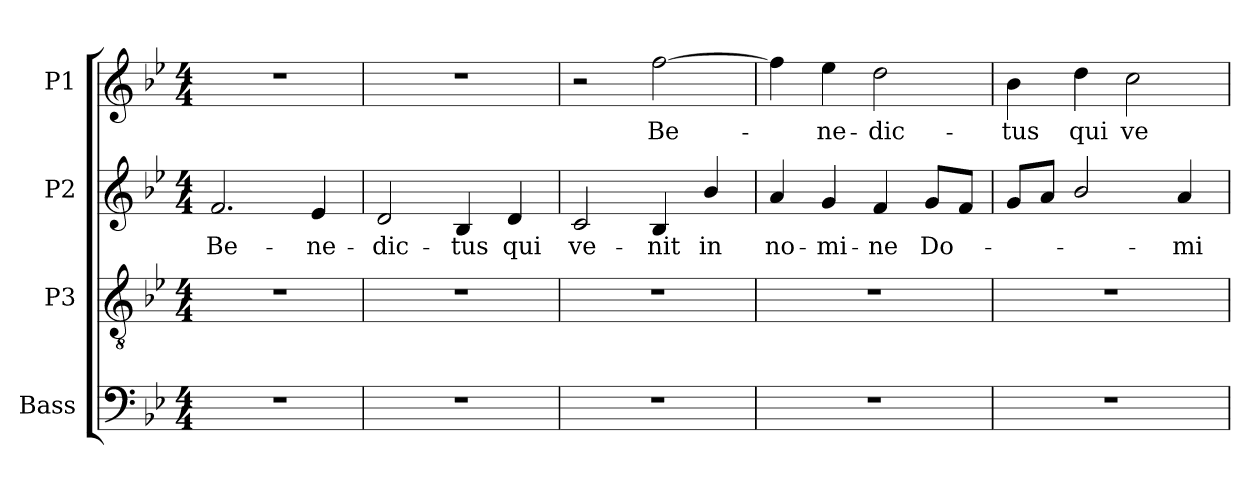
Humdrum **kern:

**kern	**kern	**kern	**text	**kern	**text
*part4	*part3	*part2	*part2	*part1	*part1
*staff4	*staff3	*staff2	*staff2	*staff1	*staff1
*I"Bass	*I"P3	*I"P2	*	*I"P1	*
*I'B.	*	*	*	*	*
!!LO:PB:g=z
*clefF4	*clefGv2	*clefG2	*	*clefG2	*
*	*ITrd7c12	*	*	*	*
*k[b-e-]	*k[b-e-]	*k[b-e-]	*	*k[b-e-]	*
*B-:	*B-:	*B-:	*	*B-:	*
*M4/4	*M4/4	*M4/4	*	*M4/4	*
=1	=1	=1	=1	=1	=1
!	!	!	!LO:LY:b:color=#000000	!	!
1r	1r	2.fi/	Be-	1r	.
!	!	!	!LO:LY:b:color=#000000	!	!
.	.	4e-i/	-ne-	.	.
=2	=2	=2	=2	=2	=2
!	!	!	!LO:LY:b:color=#000000	!	!
1r	1r	2di/	-dic-	1r	.
!	!	!	!LO:LY:b:color=#000000	!	!
.	.	4B-i/	-tus	.	.
!	!	!	!LO:LY:b:color=#000000	!	!
.	.	4di/	qui	.	.
=3	=3	=3	=3	=3	=3
!	!	!	!LO:LY:b:color=#000000	!	!
1r	1r	2ci/	ve-	2r	.
!	!	!	!LO:LY:b:color=#000000	!	!
!	!	!	!	!	!LO:LY:b:color=#000000
.	.	4B-i/	-nit	[2ffi\	Be-
!	!	!	!LO:LY:b:color=#000000	!	!
.	.	4b-i/	in	.	.
=4	=4	=4	=4	=4	=4
!	!	!	!LO:LY:b:color=#000000	!	!
1r	1r	4ai/	no-	4ffi\]	.
!	!	!	!LO:LY:b:color=#000000	!	!
!	!	!	!	!	!LO:LY:b:color=#000000
.	.	4gi/	-mi-	4ee-i\	-ne-
!	!	!	!LO:LY:b:color=#000000	!	!
!	!	!	!	!	!LO:LY:b:color=#000000
.	.	4fi/	-ne	2ddi\	-dic-
!	!	!	!LO:LY:b:color=#000000	!	!
.	.	8gi/L	Do-	.	.
.	.	8fi/J	.	.	.
=5	=5	=5	=5	=5	=5
!	!	!	!	!	!LO:LY:b:color=#000000
1r	1r	8gi/L	.	4b-i\	-tus
.	.	8ai/J	.	.	.
!	!	!	!	!	!LO:LY:b:color=#000000
.	.	2b-i/	.	4ddi\	qui
!	!	!	!	!	!LO:LY:b:color=#000000
.	.	.	.	2cci\	ve-
!	!	!	!LO:LY:b:color=#000000	!	!
.	.	4ai/	-mi-	.	.
=	=	=	=	=	=
*-	*-	*-	*-	*-	*-
